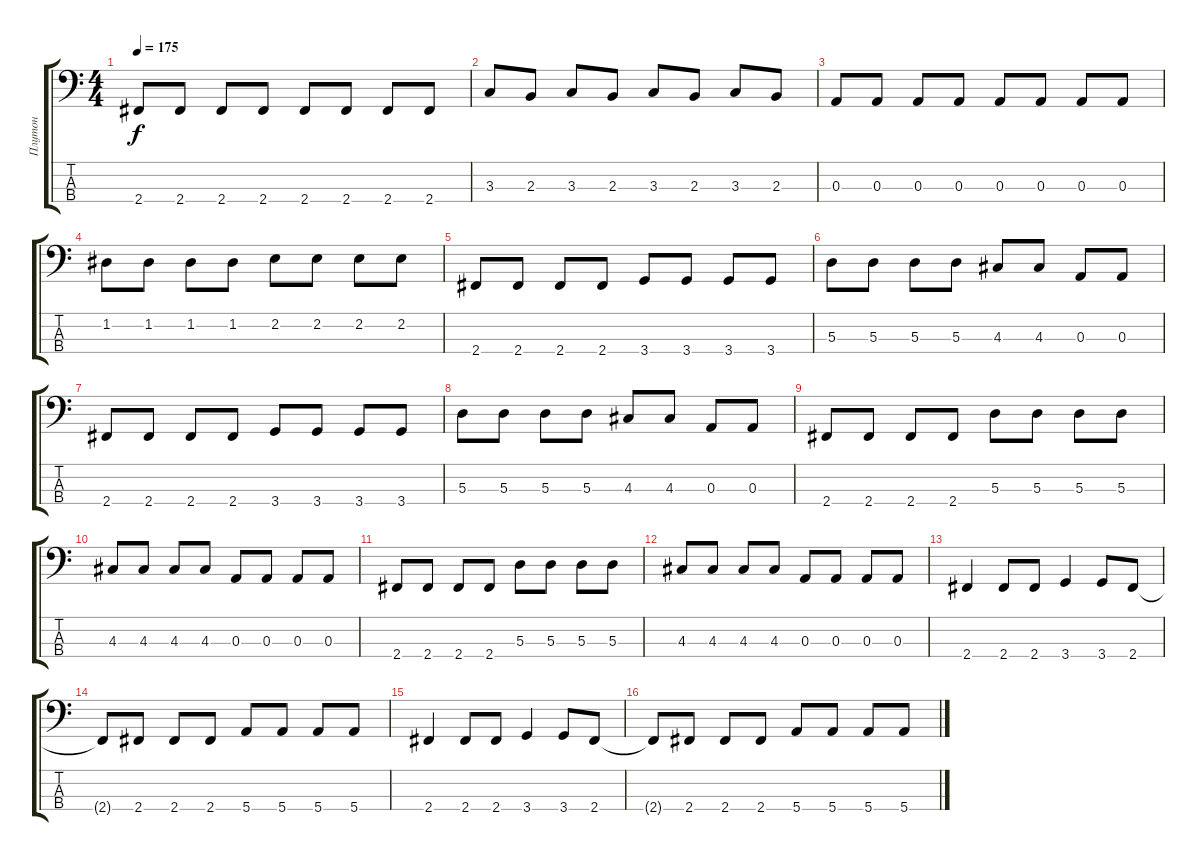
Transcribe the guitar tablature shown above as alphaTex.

\track ("Плутон" "Плутон") {instrument electricbassfinger}
\staff {score tabs}
\tuning (G2 D2 A1 E1) {hide}
\ts (4 4)
\tempo 175
\clef f4
\ks c
2.4.8{dy f} 2.4.8 2.4.8 2.4.8 2.4.8 2.4.8 2.4.8 2.4.8 |
3.3.8 2.3.8 3.3.8 2.3.8 3.3.8 2.3.8 3.3.8 2.3.8 |
0.3.8 0.3.8 0.3.8 0.3.8 0.3.8 0.3.8 0.3.8 0.3.8 |
1.2.8 1.2.8 1.2.8 1.2.8 2.2.8 2.2.8 2.2.8 2.2.8 |
2.4.8 2.4.8 2.4.8 2.4.8 3.4.8 3.4.8 3.4.8 3.4.8 |
5.3.8 5.3.8 5.3.8 5.3.8 4.3.8 4.3.8 0.3.8 0.3.8 |
2.4.8 2.4.8 2.4.8 2.4.8 3.4.8 3.4.8 3.4.8 3.4.8 |
5.3.8 5.3.8 5.3.8 5.3.8 4.3.8 4.3.8 0.3.8 0.3.8 |
2.4.8 2.4.8 2.4.8 2.4.8 5.3.8 5.3.8 5.3.8 5.3.8 |
4.3.8 4.3.8 4.3.8 4.3.8 0.3.8 0.3.8 0.3.8 0.3.8 |
2.4.8 2.4.8 2.4.8 2.4.8 5.3.8 5.3.8 5.3.8 5.3.8 |
4.3.8 4.3.8 4.3.8 4.3.8 0.3.8 0.3.8 0.3.8 0.3.8 |
2.4.4 2.4.8 2.4.8 3.4.4 3.4.8 2.4.8 |
2.4{t}.8 2.4.8 2.4.8 2.4.8 5.4.8 5.4.8 5.4.8 5.4.8 |
2.4.4 2.4.8 2.4.8 3.4.4 3.4.8 2.4.8 |
2.4{t}.8 2.4.8 2.4.8 2.4.8 5.4.8 5.4.8 5.4.8 5.4.8
